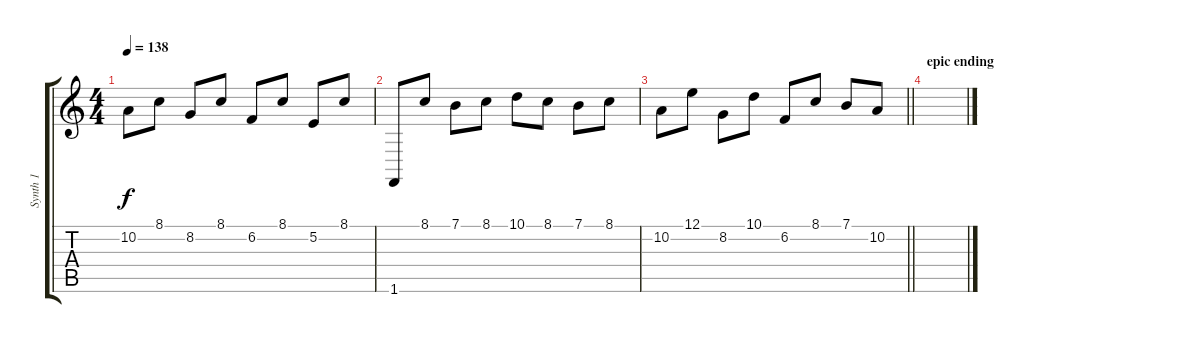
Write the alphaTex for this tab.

\track ("Synth 1" "Synth 1") {instrument lead2sawtooth}
\staff {score tabs}
\tuning (E4 B3 G3 D3 A2 E2) {hide}
\ts (4 4)
\tempo 138
\clef g2
\ks c
10.2.8{dy f} 8.1.8 8.2.8 8.1.8 6.2.8 8.1.8 5.2.8 8.1.8 |
1.6.8 8.1.8 7.1.8 8.1.8 10.1.8 8.1.8 7.1.8 8.1.8 |
\barLineRight lightlight
10.2.8 12.1.8 8.2.8 10.1.8 6.2.8 8.1.8 7.1.8 10.2.8 |
\section ("" "epic ending")
